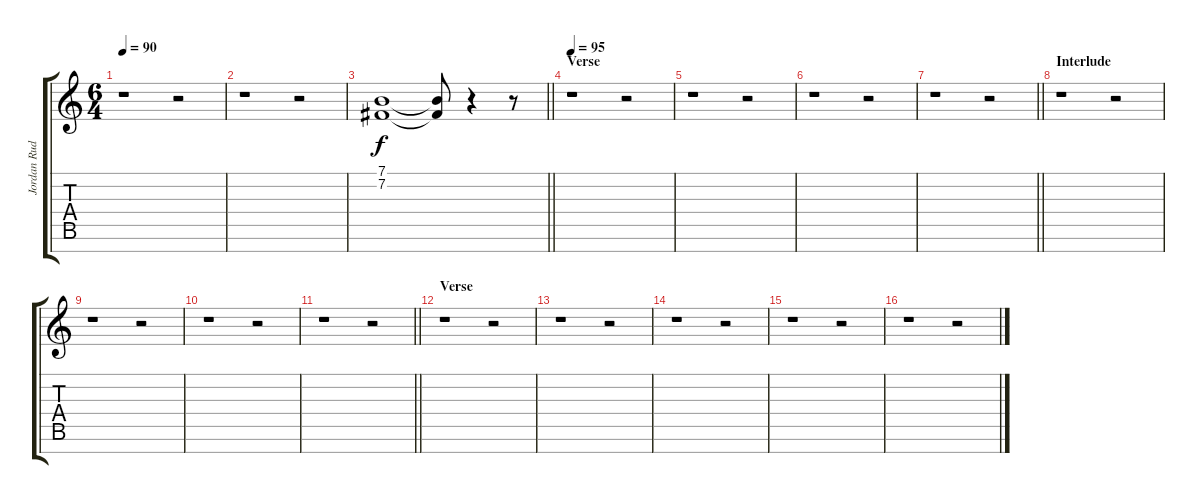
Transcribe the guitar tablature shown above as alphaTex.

\track ("Jordan Rudess" "Jordan Rud") {instrument lead1square}
\staff {score tabs}
\tuning (E4 B3 G3 D3 A2 E2 B1) {hide}
\ts (6 4)
\tempo 90
\clef g2
\ks c
r.1{dy fff} r.2 |
r.1 r.2 |
\barLineRight lightlight
(7.1 7.2).1{dy f instrument reversecymbal} (7.1{t} 7.2{t}).8 r.4 r.8 |
\section ("" "Verse")
\tempo 95
r.1 r.2 |
r.1 r.2 |
r.1 r.2 |
\barLineRight lightlight
r.1 r.2 |
\section ("" "Interlude")
r.1 r.2 |
r.1 r.2 |
r.1 r.2 |
\barLineRight lightlight
r.1 r.2 |
\section ("" "Verse")
r.1 r.2 |
r.1 r.2 |
r.1 r.2 |
r.1 r.2 |
r.1 r.2
